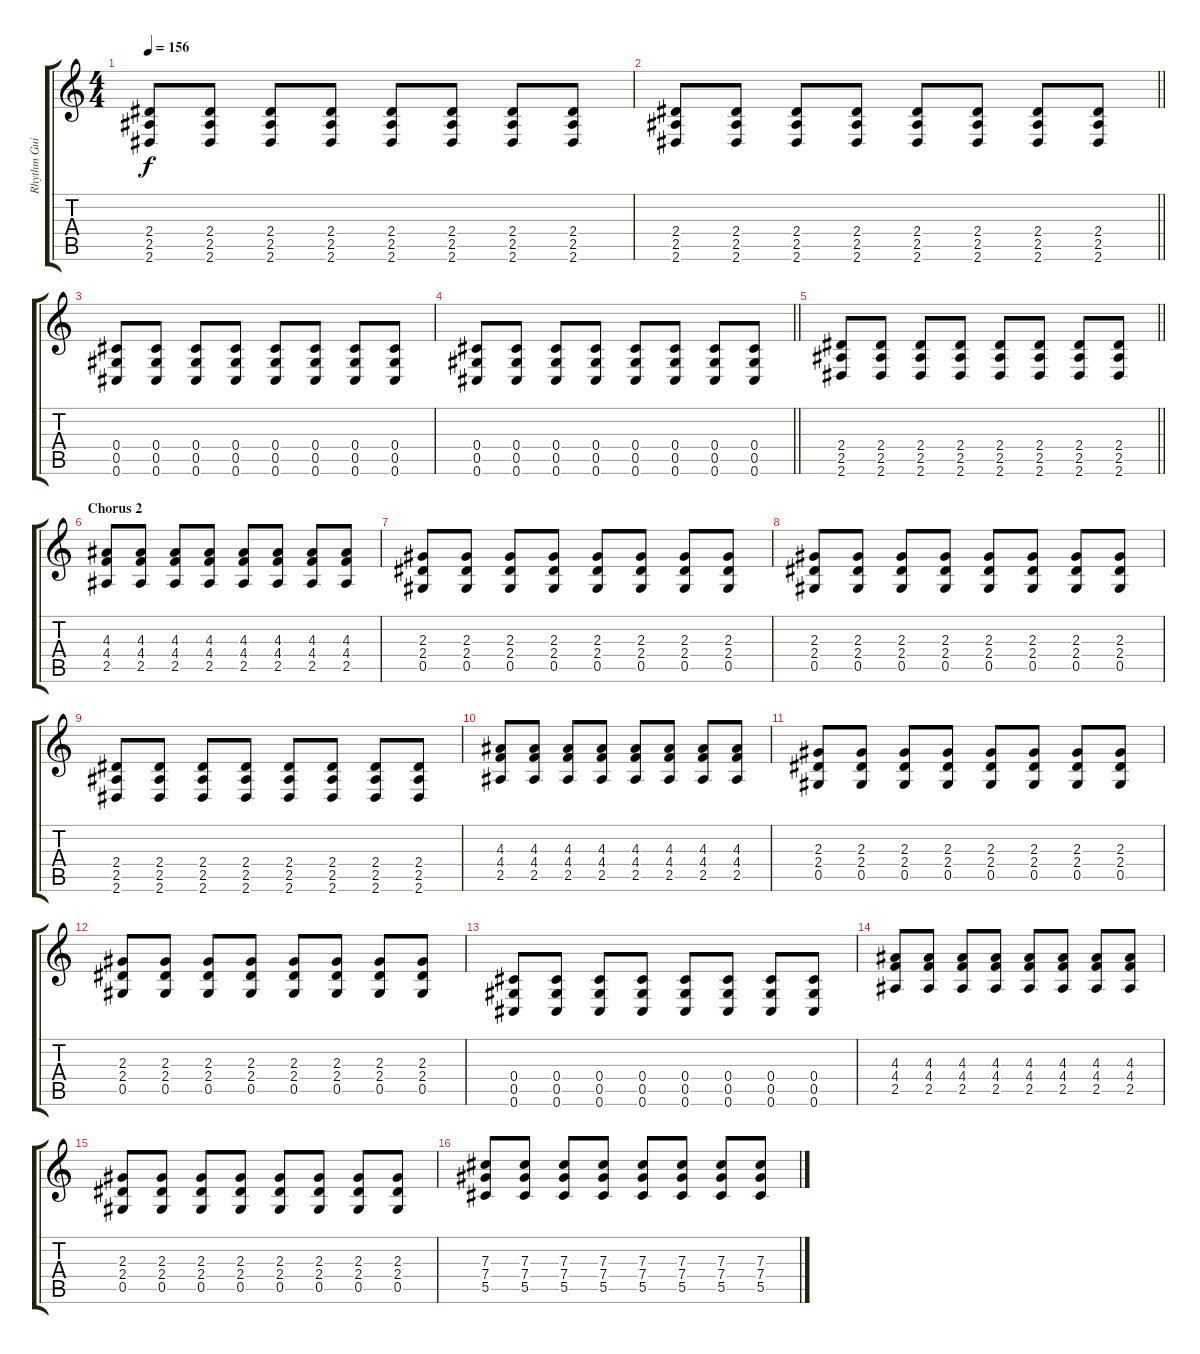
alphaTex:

\track ("Rhythm Guitar" "Rhythm Gui") {instrument distortionguitar}
\staff {score tabs}
\tuning (Eb4 Bb3 Gb3 Db3 Ab2 Db2) {hide}
\ts (4 4)
\tempo 156
\clef g2
\ks c
(2.4 2.5 2.6).8{dy f} (2.4 2.5 2.6).8 (2.4 2.5 2.6).8 (2.4 2.5 2.6).8 (2.4 2.5 2.6).8 (2.4 2.5 2.6).8 (2.4 2.5 2.6).8 (2.4 2.5 2.6).8 |
\barLineRight lightlight
(2.4 2.5 2.6).8 (2.4 2.5 2.6).8 (2.4 2.5 2.6).8 (2.4 2.5 2.6).8 (2.4 2.5 2.6).8 (2.4 2.5 2.6).8 (2.4 2.5 2.6).8 (2.4 2.5 2.6).8 |
(0.4 0.5 0.6).8 (0.4 0.5 0.6).8 (0.4 0.5 0.6).8 (0.4 0.5 0.6).8 (0.4 0.5 0.6).8 (0.4 0.5 0.6).8 (0.4 0.5 0.6).8 (0.4 0.5 0.6).8 |
\barLineRight lightlight
(0.4 0.5 0.6).8 (0.4 0.5 0.6).8 (0.4 0.5 0.6).8 (0.4 0.5 0.6).8 (0.4 0.5 0.6).8 (0.4 0.5 0.6).8 (0.4 0.5 0.6).8 (0.4 0.5 0.6).8 |
\barLineRight lightlight
(2.4 2.5 2.6).8 (2.4 2.5 2.6).8 (2.4 2.5 2.6).8 (2.4 2.5 2.6).8 (2.4 2.5 2.6).8 (2.4 2.5 2.6).8 (2.4 2.5 2.6).8 (2.4 2.5 2.6).8 |
\section ("" "Chorus 2")
(4.3 4.4 2.5).8 (4.3 4.4 2.5).8 (4.3 4.4 2.5).8 (4.3 4.4 2.5).8 (4.3 4.4 2.5).8 (4.3 4.4 2.5).8 (4.3 4.4 2.5).8 (4.3 4.4 2.5).8 |
(2.3 2.4 0.5).8 (2.3 2.4 0.5).8 (2.3 2.4 0.5).8 (2.3 2.4 0.5).8 (2.3 2.4 0.5).8 (2.3 2.4 0.5).8 (2.3 2.4 0.5).8 (2.3 2.4 0.5).8 |
(2.3 2.4 0.5).8 (2.3 2.4 0.5).8 (2.3 2.4 0.5).8 (2.3 2.4 0.5).8 (2.3 2.4 0.5).8 (2.3 2.4 0.5).8 (2.3 2.4 0.5).8 (2.3 2.4 0.5).8 |
(2.4 2.5 2.6).8 (2.4 2.5 2.6).8 (2.4 2.5 2.6).8 (2.4 2.5 2.6).8 (2.4 2.5 2.6).8 (2.4 2.5 2.6).8 (2.4 2.5 2.6).8 (2.4 2.5 2.6).8 |
(4.3 4.4 2.5).8 (4.3 4.4 2.5).8 (4.3 4.4 2.5).8 (4.3 4.4 2.5).8 (4.3 4.4 2.5).8 (4.3 4.4 2.5).8 (4.3 4.4 2.5).8 (4.3 4.4 2.5).8 |
(2.3 2.4 0.5).8 (2.3 2.4 0.5).8 (2.3 2.4 0.5).8 (2.3 2.4 0.5).8 (2.3 2.4 0.5).8 (2.3 2.4 0.5).8 (2.3 2.4 0.5).8 (2.3 2.4 0.5).8 |
(2.3 2.4 0.5).8 (2.3 2.4 0.5).8 (2.3 2.4 0.5).8 (2.3 2.4 0.5).8 (2.3 2.4 0.5).8 (2.3 2.4 0.5).8 (2.3 2.4 0.5).8 (2.3 2.4 0.5).8 |
(0.4 0.5 0.6).8 (0.4 0.5 0.6).8 (0.4 0.5 0.6).8 (0.4 0.5 0.6).8 (0.4 0.5 0.6).8 (0.4 0.5 0.6).8 (0.4 0.5 0.6).8 (0.4 0.5 0.6).8 |
(4.3 4.4 2.5).8 (4.3 4.4 2.5).8 (4.3 4.4 2.5).8 (4.3 4.4 2.5).8 (4.3 4.4 2.5).8 (4.3 4.4 2.5).8 (4.3 4.4 2.5).8 (4.3 4.4 2.5).8 |
(2.3 2.4 0.5).8 (2.3 2.4 0.5).8 (2.3 2.4 0.5).8 (2.3 2.4 0.5).8 (2.3 2.4 0.5).8 (2.3 2.4 0.5).8 (2.3 2.4 0.5).8 (2.3 2.4 0.5).8 |
(7.3 7.4 5.5).8 (7.3 7.4 5.5).8 (7.3 7.4 5.5).8 (7.3 7.4 5.5).8 (7.3 7.4 5.5).8 (7.3 7.4 5.5).8 (7.3 7.4 5.5).8 (7.3 7.4 5.5).8
